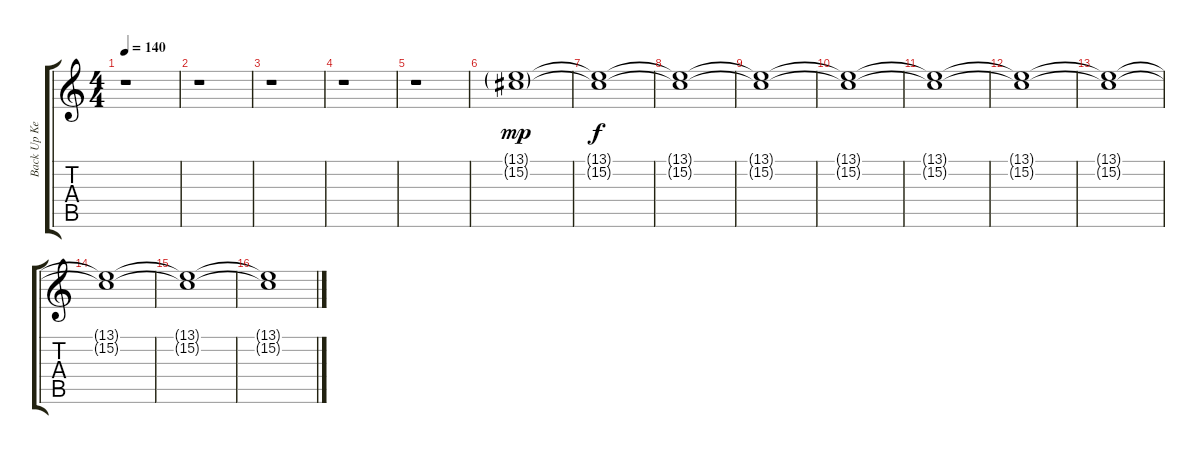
\track ("Back Up Keys" "Back Up Ke") {instrument fx7echoes}
\staff {score tabs}
\tuning (Eb4 Bb3 Gb3 Db3 Ab2 Db2) {hide}
\ts (4 4)
\tempo 140
\clef g2
\ks c
r.1{dy mp} |
r.1 |
r.1 |
r.1 |
r.1 |
(13.1{g} 15.2{g}).1 |
(13.1{t} 15.2{t}).1{dy f} |
(13.1{t} 15.2{t}).1 |
(13.1{t} 15.2{t}).1 |
(13.1{t} 15.2{t}).1 |
(13.1{t} 15.2{t}).1 |
(13.1{t} 15.2{t}).1 |
(13.1{t} 15.2{t}).1 |
(13.1{t} 15.2{t}).1 |
(13.1{t} 15.2{t}).1 |
(13.1{t} 15.2{t}).1
